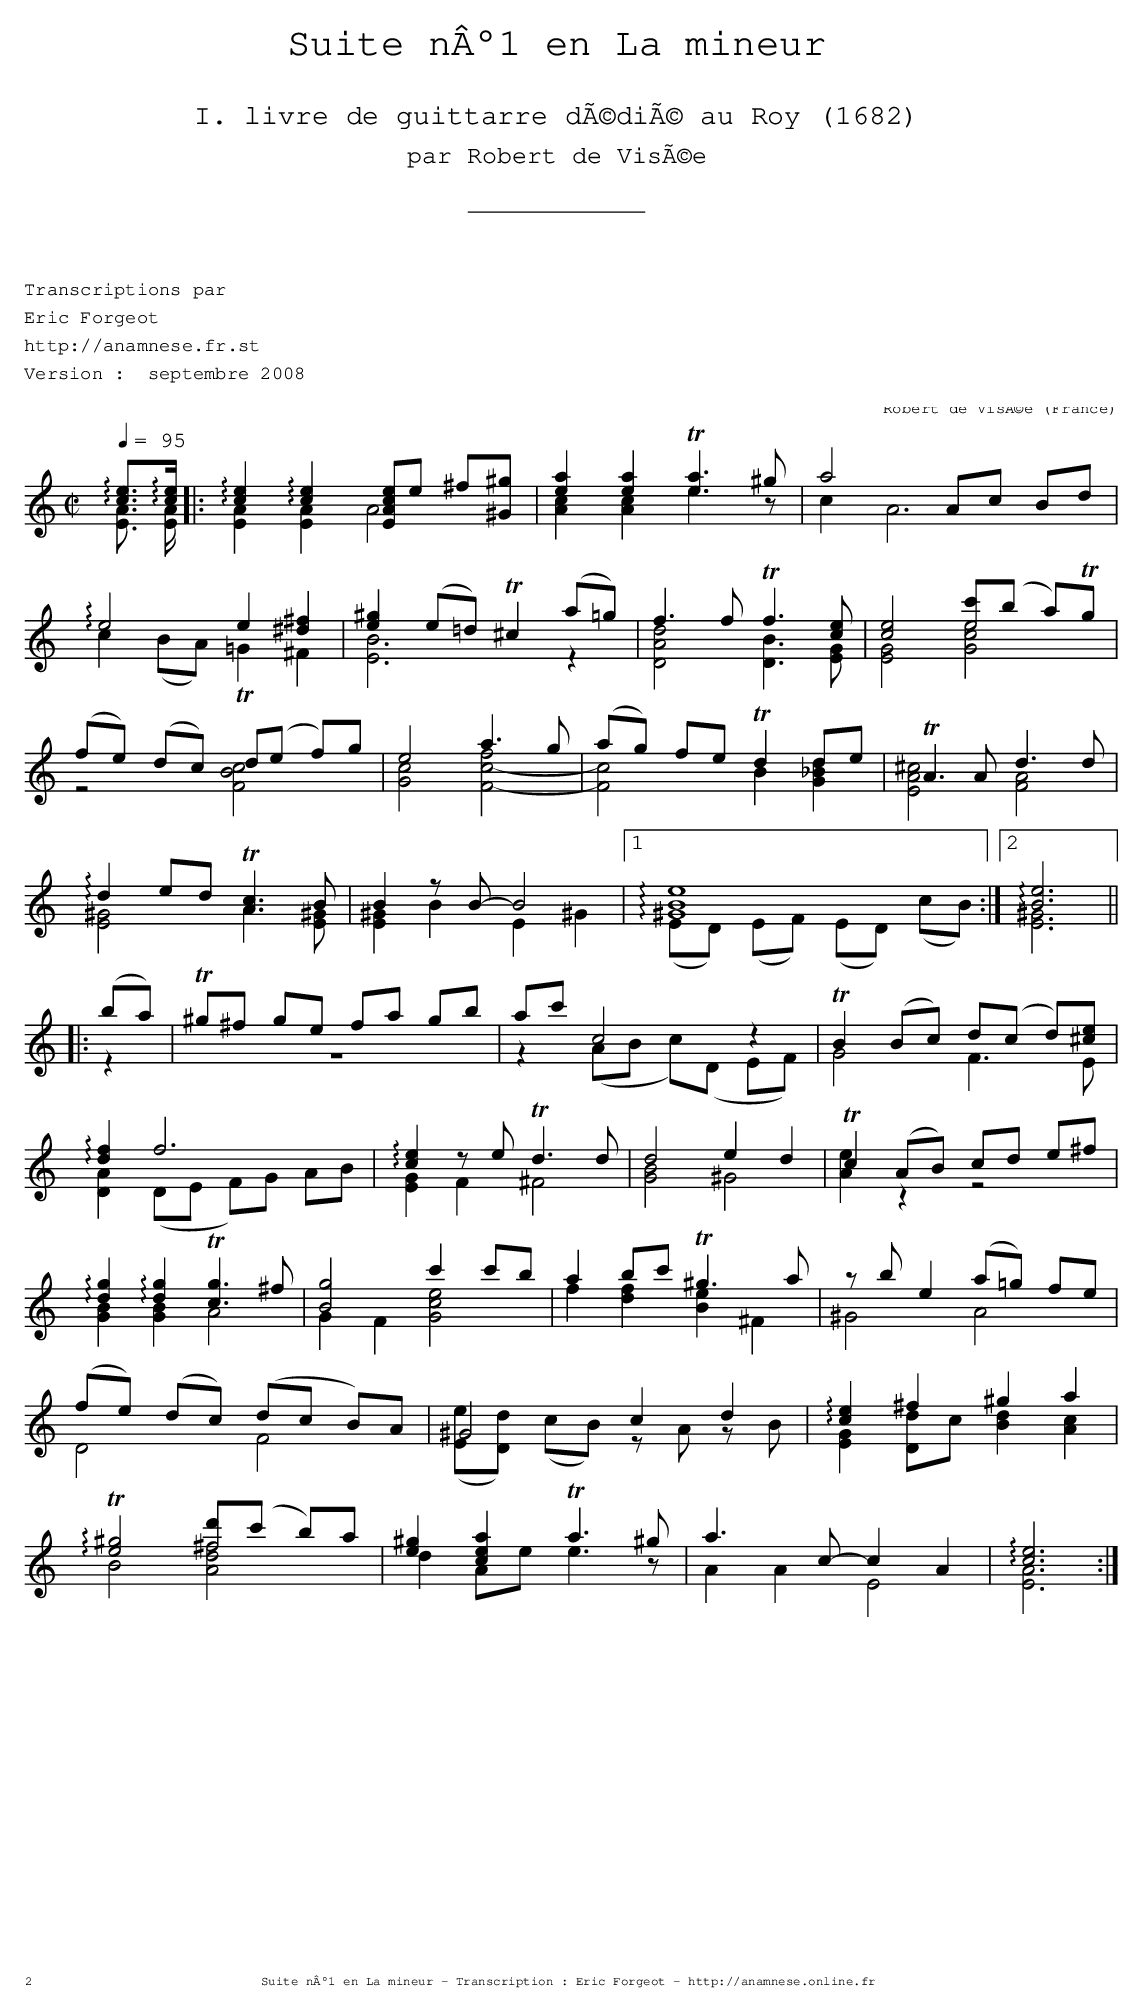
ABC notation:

X:1
T:Allemande (suite en La mineur)
C:Robert de Visée
O:France
M:C|
L:1/8
Q:1/4=95
K:Am
K:C treble
U: I=!arpeggio!
%%staves (1 2)
V:1
I[c3/2e3/2]I[c/e/] |: I[c2e2]I[c2e2][EAce]e ^f[^G^g] | [e2a2][e2a2] !trill![e3a3] ^g | a4 Ac Bd |
Ie4 e2 [^d2^f2] | [e2^g2] (e=d) !trill!^c2 (a=g) | f3 f !trill!f3 [ce] | [c4e4] [ec'](b a)!trill!g |
(fe) (dc) d(e f)g | e4 a3 g | (ag) fe !trill!d2 de | !trill!A3 A d3d |
Id2ed !trill![A3c3]B | B2 zB-B4 |1 I[^G8B8e8] :|2 I[B6e6] ||
|: (ba) | !trill!^g^f ge fa gb | ac' c4 z2 | !trill!B2 (Bc) d(c d)[^ce] |
I[d2f2] f6 | I[c2e2] z e !trill!d3d | d4 e2d2 | !trill!c2 (AB) cd e^f |
I[d2g2] I[d2g2] !trill![c3g3] ^f | [B4g4] c'2 c'b | a2 bc' !trill!^g3 a | zb e2 (a=g) fe |
(fe) (dc) (dc B)A | ^G4 c2d2 | I[c2e2] ^f2 ^g2 a2 |
I!trill![e4^g4] [^fd'](c' b)a | [e2^g2] [c2e2a2] !trill!a3^g | a3 c-c2 A2 | I[c6e6] :|
V:2
[E3/2A3/2] [E/A/] |: [E2A2][E2A2]A4 | [A2c2][A2c2]e3z | c2A6 |
c2 (BA) !trill!=G2 ^F2 | [E6B6] z2 | [D4A4d4] [D3B3] [EG] | [E4G4] [G4c4e4] |
z4 [F4B4c4] | [G4c4] [F4-c4-f4] | [F4c4] B2 [G2_B2d2] |[E4A4^c4] [F4A4] |
[E4^G4]A3 [E^G] | [E2^G2] B2E2^G2 |1 (ED) (EF) (ED) (cB) :|2 [E6^G6] ||
|: z2 | z8 | z2 (AB c)(D EF) | G4 F3E |
[D2A2] (DE F)G AB | [E2G2] F2 ^F4 | [G4B4] ^G4 | [A2e2] z2 z4 |
[G2B2][G2B2] A4 | G2F2 [G4c4e4] | f2 [d2f2] [B2e2] ^F2 | ^G4 A4 |
D4F4 | ([Ee][Dd]) (cB) zA zB | [E2G2] [Dd]c [B2d2] [A2c2] |
B4 [A4d4^f4] | d2 Ae e3z | A2A2 E4 | [E6A6] :|
